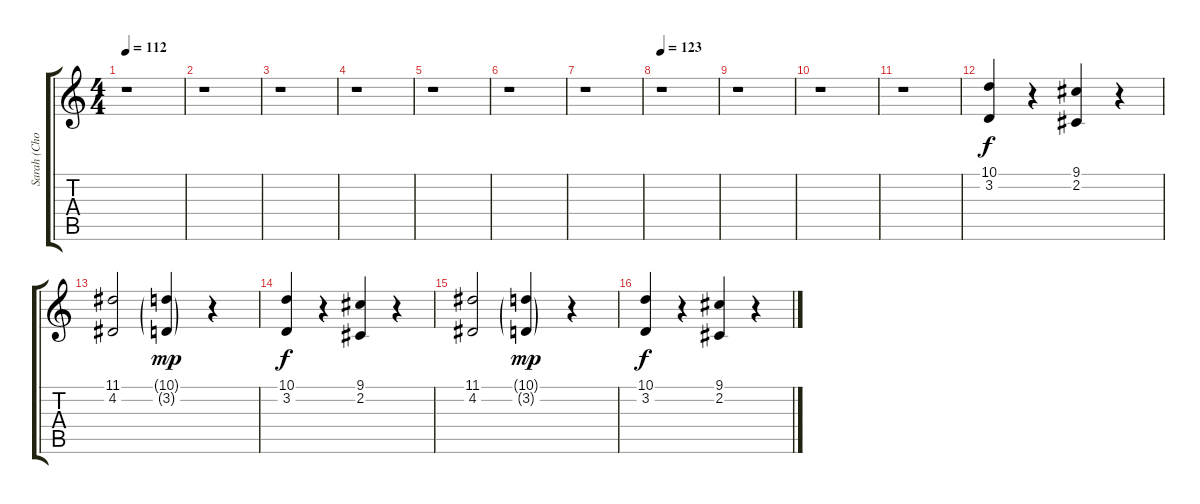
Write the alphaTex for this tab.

\track ("Sarah (Choir)" "Sarah (Cho") {instrument pad4choir}
\staff {score tabs}
\tuning (E4 B3 G3 D3 A2 D2) {hide}
\ts (4 4)
\tempo 112
\clef g2
\ks c
r.1{dy f} |
r.1 |
r.1 |
r.1 |
r.1 |
r.1 |
r.1 |
\tempo 123
r.1 |
r.1 |
r.1 |
r.1 |
(10.1 3.2).4 r.4 (9.1 2.2).4 r.4 |
(11.1 4.2).2 (10.1{g} 3.2{g}).4{dy mp} r.4 |
(10.1 3.2).4{dy f} r.4 (9.1 2.2).4 r.4 |
(11.1 4.2).2 (10.1{g} 3.2{g}).4{dy mp} r.4 |
(10.1 3.2).4{dy f} r.4 (9.1 2.2).4 r.4
